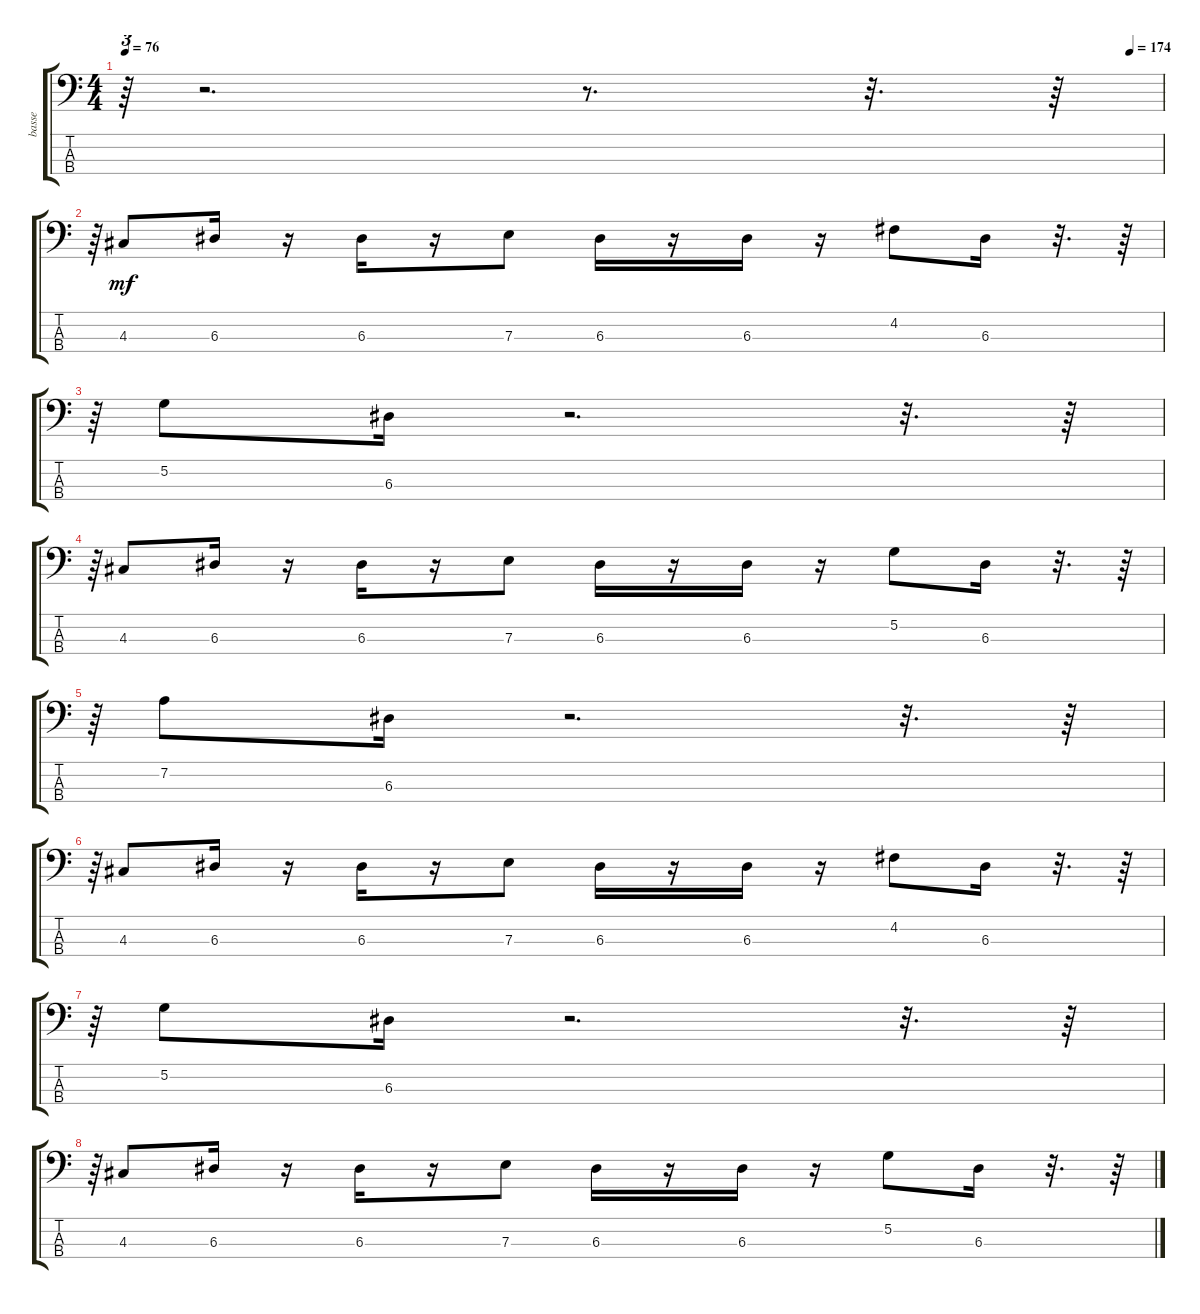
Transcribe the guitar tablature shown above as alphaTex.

\track ("basse" "basse") {instrument electricbassfinger}
\staff {score tabs}
\tuning (G2 D2 A1 E1) {hide}
\ts (4 4)
\tempo 76
\tempo (174 0.96875)
\clef f4
\ks c
r.64{tu (3 2) dy fff} r.2{d} r.8{d} r.32{d} r.64 |
r.64{tu (3 2)} 4.3.8{dy mf} 6.3.16 r.16 6.3.16 r.16 7.3.8 6.3.16 r.16 6.3.16 r.16 4.2.8 6.3.16 r.32{d} r.64 |
r.64{tu (3 2)} 5.2.8 6.3.16 r.2{d} r.32{d} r.64 |
r.64{tu (3 2)} 4.3.8 6.3.16 r.16 6.3.16 r.16 7.3.8 6.3.16 r.16 6.3.16 r.16 5.2.8 6.3.16 r.32{d} r.64 |
r.64{tu (3 2)} 7.2.8 6.3.16 r.2{d} r.32{d} r.64 |
r.64{tu (3 2)} 4.3.8 6.3.16 r.16 6.3.16 r.16 7.3.8 6.3.16 r.16 6.3.16 r.16 4.2.8 6.3.16 r.32{d} r.64 |
r.64{tu (3 2)} 5.2.8 6.3.16 r.2{d} r.32{d} r.64 |
r.64{tu (3 2)} 4.3.8 6.3.16 r.16 6.3.16 r.16 7.3.8 6.3.16 r.16 6.3.16 r.16 5.2.8 6.3.16 r.32{d} r.64
